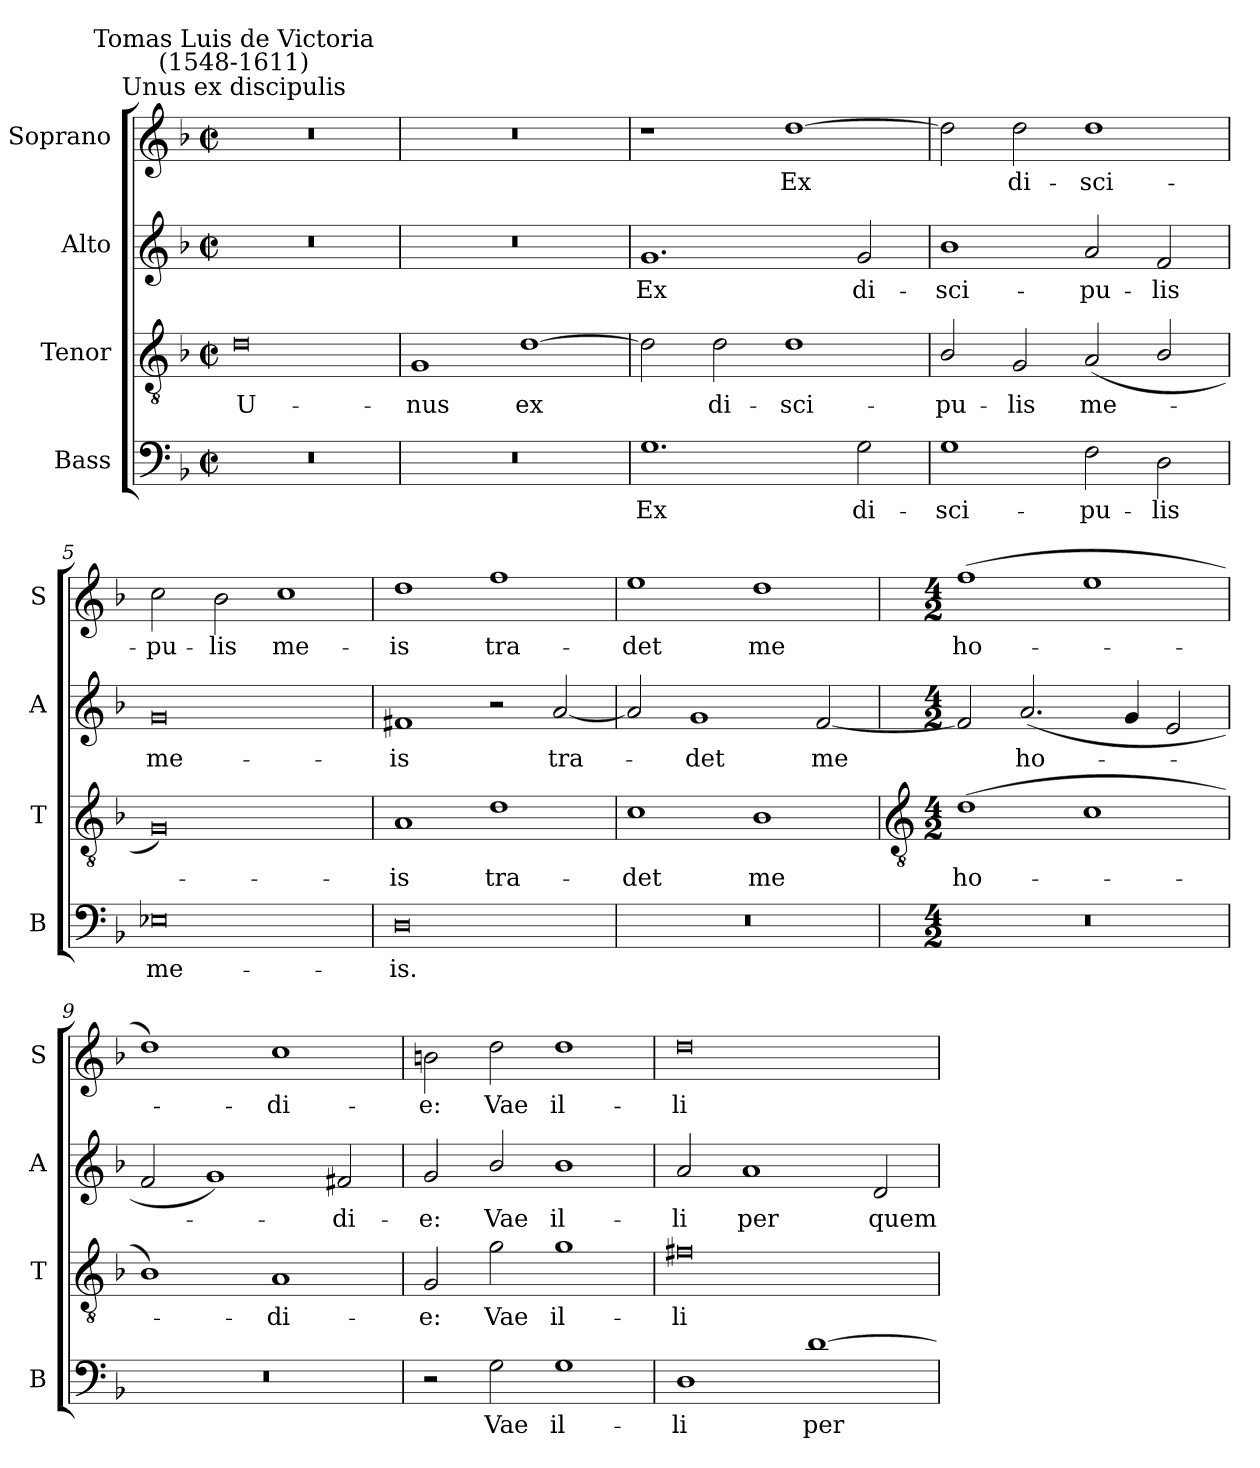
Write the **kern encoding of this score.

**kern	**text	**kern	**text	**kern	**text	**kern	**text
*part4	*part4	*part3	*part3	*part2	*part2	*part1	*part1
*staff4	*staff4	*staff3	*staff3	*staff2	*staff2	*staff1	*staff1
*I"Bass	*	*I"Tenor	*	*I"Alto	*	*I"Soprano	*
*I'B	*	*I'T	*	*I'A	*	*I'S	*
*clefF4	*	*clefGv2	*	*clefG2	*	*clefG2	*
*k[b-]	*	*k[b-]	*	*k[b-]	*	*k[b-]	*
*F:	*	*F:	*	*F:	*	*F:	*
*M4/2	*	*M4/2	*	*M4/2	*	*M4/2	*
*met(c|)	*	*met(c|)	*	*met(c|)	*	*met(c|)	*
=1	=1	=1	=1	=1	=1	=1	=1
!	!	!	!	!	!	!LO:TX:a:cj:t=Unus ex discipulis	!
!	!	!	!	!	!	!LO:TX:a:cj:t=Tomas Luis de Victoria\n(1548-1611)	!
!	!	!	!LO:LY:b	!	!	!	!
0r	.	0d	U-	0r	.	0r	.
=2	=2	=2	=2	=2	=2	=2	=2
!	!	!	!LO:LY:b	!	!	!	!
0r	.	1G	-nus	0r	.	0r	.
!	!	!	!LO:LY:b	!	!	!	!
.	.	[1d	ex	.	.	.	.
=3	=3	=3	=3	=3	=3	=3	=3
!	!LO:LY:b	!	!	!	!LO:LY:b	!	!
1.G	Ex	2d]	.	1.g	Ex	1r	.
!	!	!	!LO:LY:b	!	!	!	!
.	.	2d	di-	.	.	.	.
!	!	!	!LO:LY:b	!	!	!	!LO:LY:b
.	.	1d	-sci-	.	.	[1dd	Ex
!	!LO:LY:b	!	!	!	!LO:LY:b	!	!
2G	di-	.	.	2g	di-	.	.
=4	=4	=4	=4	=4	=4	=4	=4
!	!LO:LY:b	!	!LO:LY:b	!	!LO:LY:b	!	!
1G	-sci-	2B-/	-pu-	1b-/	-sci-	2dd]	.
!	!	!	!LO:LY:b	!	!	!	!LO:LY:b
.	.	2G	-lis	.	.	2dd	di-
!	!LO:LY:b	!	!LO:LY:b	!	!LO:LY:b	!	!LO:LY:b
2F	-pu-	(<2A	me-	2a	-pu-	1dd	-sci-
!	!LO:LY:b	!	!	!	!LO:LY:b	!	!
2D	-lis	2B-/	.	2f	-lis	.	.
=5	=5	=5	=5	=5	=5	=5	=5
!	!LO:LY:b	!	!	!	!LO:LY:b	!	!LO:LY:b
0E-X	me-	0G)	.	0g	me-	2cc	-pu-
!	!	!	!	!	!	!	!LO:LY:b
.	.	.	.	.	.	2b-	-lis
!	!	!	!	!	!	!	!LO:LY:b
.	.	.	.	.	.	1cc	me-
=6	=6	=6	=6	=6	=6	=6	=6
!	!LO:LY:b	!	!LO:LY:b	!	!LO:LY:b	!	!LO:LY:b
0D	-is.	1A	is	1f#X	-is	1dd	-is
!	!	!	!LO:LY:b	!	!	!	!LO:LY:b
.	.	1d	tra-	2r	.	1ff	tra-
!	!	!	!	!	!LO:LY:b	!	!
.	.	.	.	[2a	tra-	.	.
=7	=7	=7	=7	=7	=7	=7	=7
!	!	!	!LO:LY:b	!	!	!	!LO:LY:b
0r	.	1c	-det	2a]	.	1ee	-det
!	!	!	!	!	!LO:LY:b	!	!
.	.	.	.	1g	det	.	.
!	!	!	!LO:LY:b	!	!	!	!LO:LY:b
.	.	1B-	me	.	.	1dd	me
!	!	!	!	!	!LO:LY:b	!	!
.	.	.	.	[2f	me	.	.
!!LO:LB:g=z
=8	=8	=8	=8	=8	=8	=8	=8
*	*	*clefGv2	*	*	*	*	*
*M4/2	*	*M4/2	*	*M4/2	*	*M4/2	*
!	!	!	!LO:LY:b	!	!	!	!LO:LY:b
0r	.	(>1d	ho-	2f]	.	(>1ff	ho-
!	!	!	!	!	!LO:LY:b	!	!
.	.	.	.	(<2.a	ho-	.	.
.	.	1c	.	.	.	1ee	.
.	.	.	.	4g	.	.	.
.	.	.	.	2e	.	.	.
=9	=9	=9	=9	=9	=9	=9	=9
0r	.	1B-/)	.	2f	.	1dd)	.
.	.	.	.	1g)	.	.	.
!	!	!	!LO:LY:b	!	!	!	!LO:LY:b
.	.	1A	di-	.	.	1cc	di-
!	!	!	!	!	!LO:LY:b	!	!
.	.	.	.	2f#X	di-	.	.
=10	=10	=10	=10	=10	=10	=10	=10
!	!	!	!LO:LY:b	!	!LO:LY:b	!	!LO:LY:b
2r	.	2G	-e:	2g	-e:	2bn	-e:
!	!LO:LY:b	!	!LO:LY:b	!	!LO:LY:b	!	!LO:LY:b
2G	Vae	2g	Vae	2b-/	Vae	2dd	Vae
!	!LO:LY:b	!	!LO:LY:b	!	!LO:LY:b	!	!LO:LY:b
1G	il-	1g	il-	1b-/	il-	1dd	il-
=11	=11	=11	=11	=11	=11	=11	=11
!	!LO:LY:b	!	!LO:LY:b	!	!LO:LY:b	!	!LO:LY:b
1D	-li	0f#X	-li	2a	-li	0dd	-li
!	!	!	!	!	!LO:LY:b	!	!
.	.	.	.	1a	per	.	.
!	!LO:LY:b	!	!	!	!	!	!
[1d	per	.	.	.	.	.	.
!	!	!	!	!	!LO:LY:b	!	!
.	.	.	.	2d	quem	.	.
=	=	=	=	=	=	=	=
*-	*-	*-	*-	*-	*-	*-	*-
